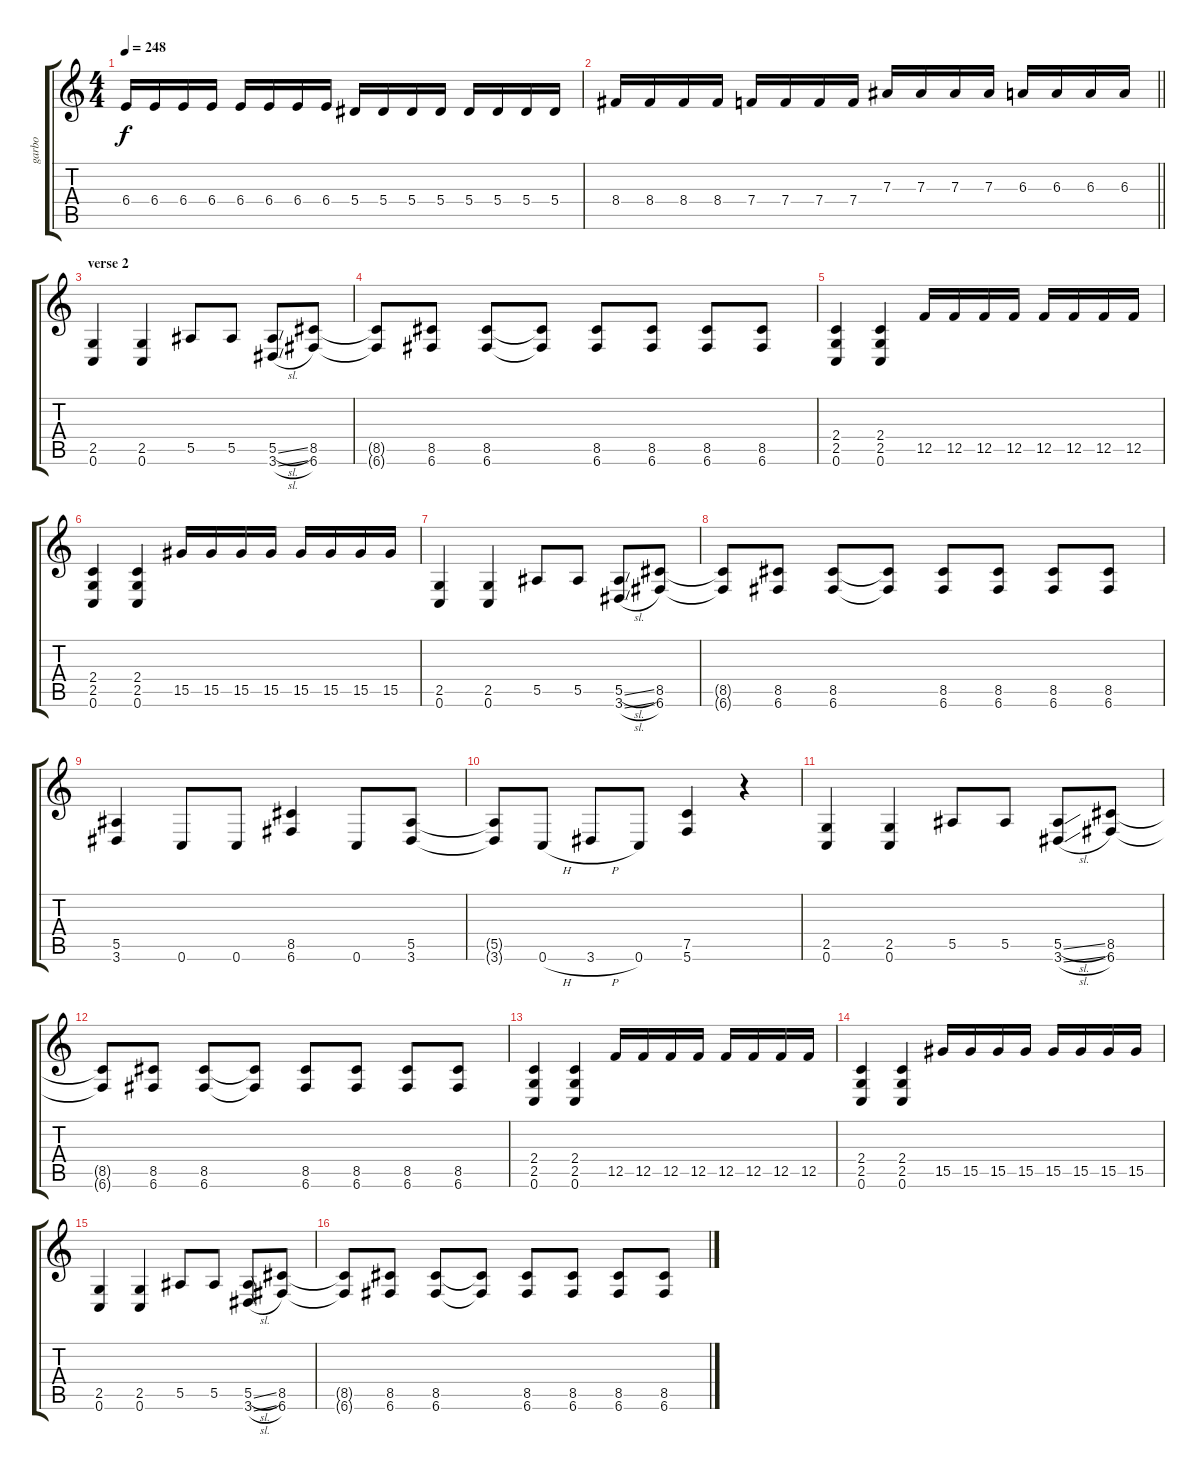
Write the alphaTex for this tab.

\track ("garbo" "garbo") {instrument overdrivenguitar}
\staff {score tabs}
\tuning (C4 G3 Eb3 Bb2 F2 C2) {hide}
\ts (4 4)
\tempo 248
\clef g2
\ks c
6.4.16{dy f} 6.4.16 6.4.16 6.4.16 6.4.16 6.4.16 6.4.16 6.4.16 5.4.16 5.4.16 5.4.16 5.4.16 5.4.16 5.4.16 5.4.16 5.4.16 |
\barLineRight lightlight
8.4.16 8.4.16 8.4.16 8.4.16 7.4.16 7.4.16 7.4.16 7.4.16 7.3.16 7.3.16 7.3.16 7.3.16 6.3.16 6.3.16 6.3.16 6.3.16 |
\section ("" "verse 2")
(2.5 0.6).4 (2.5 0.6).4 5.5.8 5.5.8 (5.5{sl} 3.6{sl}).8 (8.5 6.6).8 |
(8.5{t} 6.6{t}).8 (8.5 6.6).8 (8.5 6.6).8 (8.5{t} 6.6{t}).8 (8.5 6.6).8 (8.5 6.6).8 (8.5 6.6).8 (8.5 6.6).8 |
(2.4 2.5 0.6).4 (2.4 2.5 0.6).4 12.5.16 12.5.16 12.5.16 12.5.16 12.5.16 12.5.16 12.5.16 12.5.16 |
(2.4 2.5 0.6).4 (2.4 2.5 0.6).4 15.5.16 15.5.16 15.5.16 15.5.16 15.5.16 15.5.16 15.5.16 15.5.16 |
(2.5 0.6).4 (2.5 0.6).4 5.5.8 5.5.8 (5.5{sl} 3.6{sl}).8 (8.5 6.6).8 |
(8.5{t} 6.6{t}).8 (8.5 6.6).8 (8.5 6.6).8 (8.5{t} 6.6{t}).8 (8.5 6.6).8 (8.5 6.6).8 (8.5 6.6).8 (8.5 6.6).8 |
(5.5 3.6).4 0.6.8 0.6.8 (8.5 6.6).4 0.6.8 (5.5 3.6).8 |
(5.5{t} 3.6{t}).8 0.6{h}.8 3.6{h}.8 0.6.8 (7.5 5.6).4 r.4 |
(2.5 0.6).4 (2.5 0.6).4 5.5.8 5.5.8 (5.5{sl} 3.6{sl}).8 (8.5 6.6).8 |
(8.5{t} 6.6{t}).8 (8.5 6.6).8 (8.5 6.6).8 (8.5{t} 6.6{t}).8 (8.5 6.6).8 (8.5 6.6).8 (8.5 6.6).8 (8.5 6.6).8 |
(2.4 2.5 0.6).4 (2.4 2.5 0.6).4 12.5.16 12.5.16 12.5.16 12.5.16 12.5.16 12.5.16 12.5.16 12.5.16 |
(2.4 2.5 0.6).4 (2.4 2.5 0.6).4 15.5.16 15.5.16 15.5.16 15.5.16 15.5.16 15.5.16 15.5.16 15.5.16 |
(2.5 0.6).4 (2.5 0.6).4 5.5.8 5.5.8 (5.5{sl} 3.6{sl}).8 (8.5 6.6).8 |
(8.5{t} 6.6{t}).8 (8.5 6.6).8 (8.5 6.6).8 (8.5{t} 6.6{t}).8 (8.5 6.6).8 (8.5 6.6).8 (8.5 6.6).8 (8.5 6.6).8
